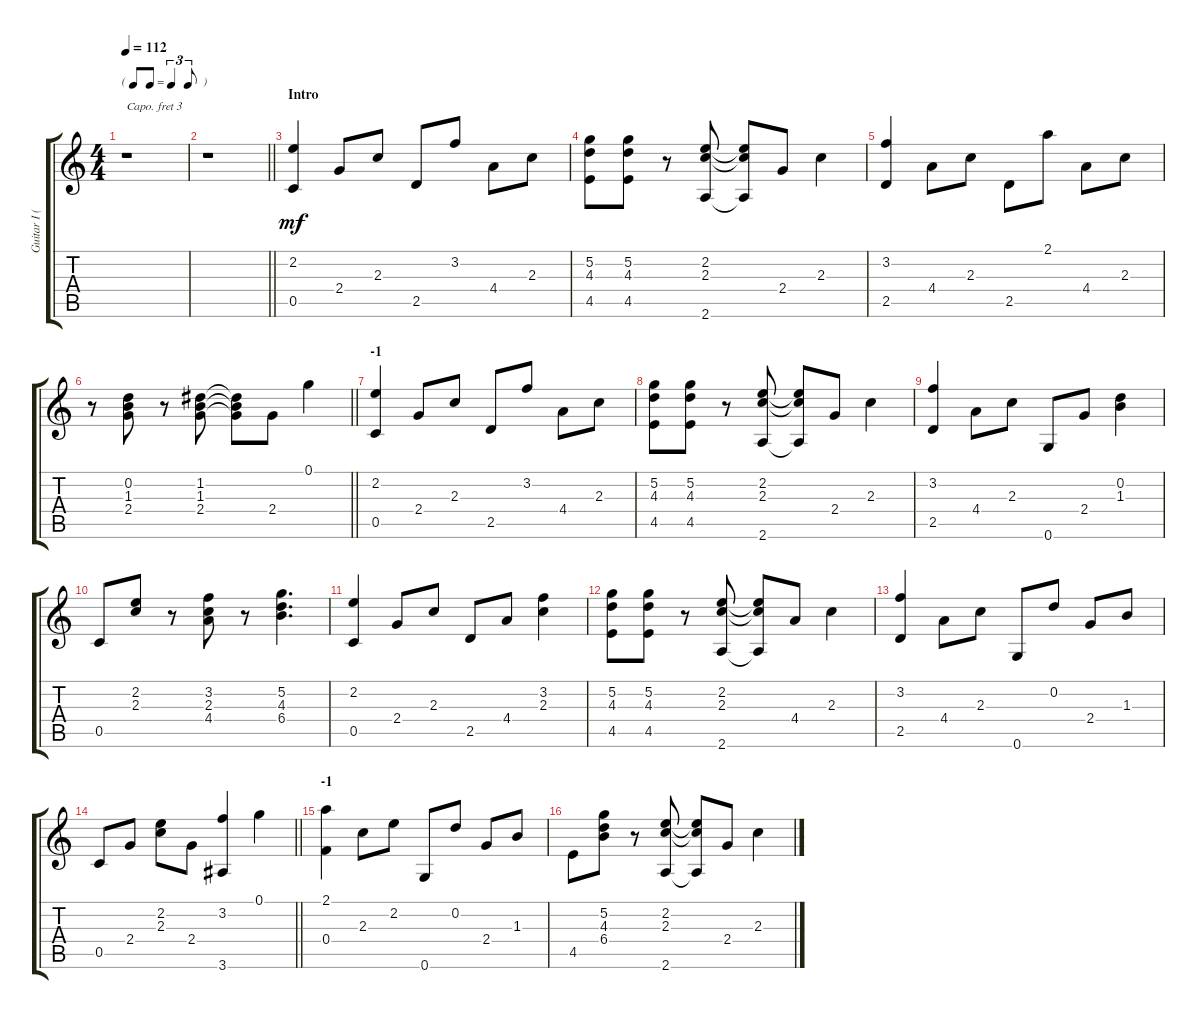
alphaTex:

\track ("Guitar I (Gut)" "Guitar I (") {instrument acousticguitarnylon}
\staff {score tabs}
\capo 3
\tuning (E4 B3 G3 D3 A2 E2) {hide}
\ts (4 4)
\tf triplet8th
\tempo 112
\clef g2
\ks c
r.1{dy mf instrument acousticguitarnylon} |
\barLineRight lightlight
r.1 |
\section ("" "Intro")
(2.2 0.5).4 2.4.8 2.3.8 2.5.8 3.2.8 4.4.8 2.3.8 |
(5.2 4.3 4.5).8 (5.2 4.3 4.5).8 r.8 (2.2 2.3 2.6).8 (2.2{t} 2.3{t} 2.6{t}).8 2.4.8 2.3.4 |
(3.2 2.5).4 4.4.8 2.3.8 2.5.8 2.1.8 4.4.8 2.3.8 |
\barLineRight lightlight
r.8 (0.2 1.3 2.4).8 r.8 (1.2 1.3 2.4).8 (1.2{t} 1.3{t} 2.4{t}).8 2.4.8 0.1.4 |
\section ("" "-1")
(2.2 0.5).4 2.4.8 2.3.8 2.5.8 3.2.8 4.4.8 2.3.8 |
(5.2 4.3 4.5).8 (5.2 4.3 4.5).8 r.8 (2.2 2.3 2.6).8 (2.2{t} 2.3{t} 2.6{t}).8 2.4.8 2.3.4 |
(3.2 2.5).4 4.4.8 2.3.8 0.6.8 2.4.8 (0.2 1.3).4 |
0.5.8 (2.2 2.3).8 r.8 (3.2 2.3 4.4).8 r.8 (5.2 4.3 6.4).4{d} |
(2.2 0.5).4 2.4.8 2.3.8 2.5.8 4.4.8 (3.2 2.3).4 |
(5.2 4.3 4.5).8 (5.2 4.3 4.5).8 r.8 (2.2 2.3 2.6).8 (2.2{t} 2.3{t} 2.6{t}).8 4.4.8 2.3.4 |
(3.2 2.5).4 4.4.8 2.3.8 0.6.8 0.2.8 2.4.8 1.3.8 |
\barLineRight lightlight
0.5.8 2.4.8 (2.2 2.3).8 2.4.8 (3.2 3.6).4 0.1.4 |
\section ("" "-1")
(2.1 0.4).4 2.3.8 2.2.8 0.6.8 0.2.8 2.4.8 1.3.8 |
4.5.8 (5.2 4.3 6.4).8 r.8 (2.2 2.3 2.6).8 (2.2{t} 2.3{t} 2.6{t}).8 2.4.8 2.3.4
